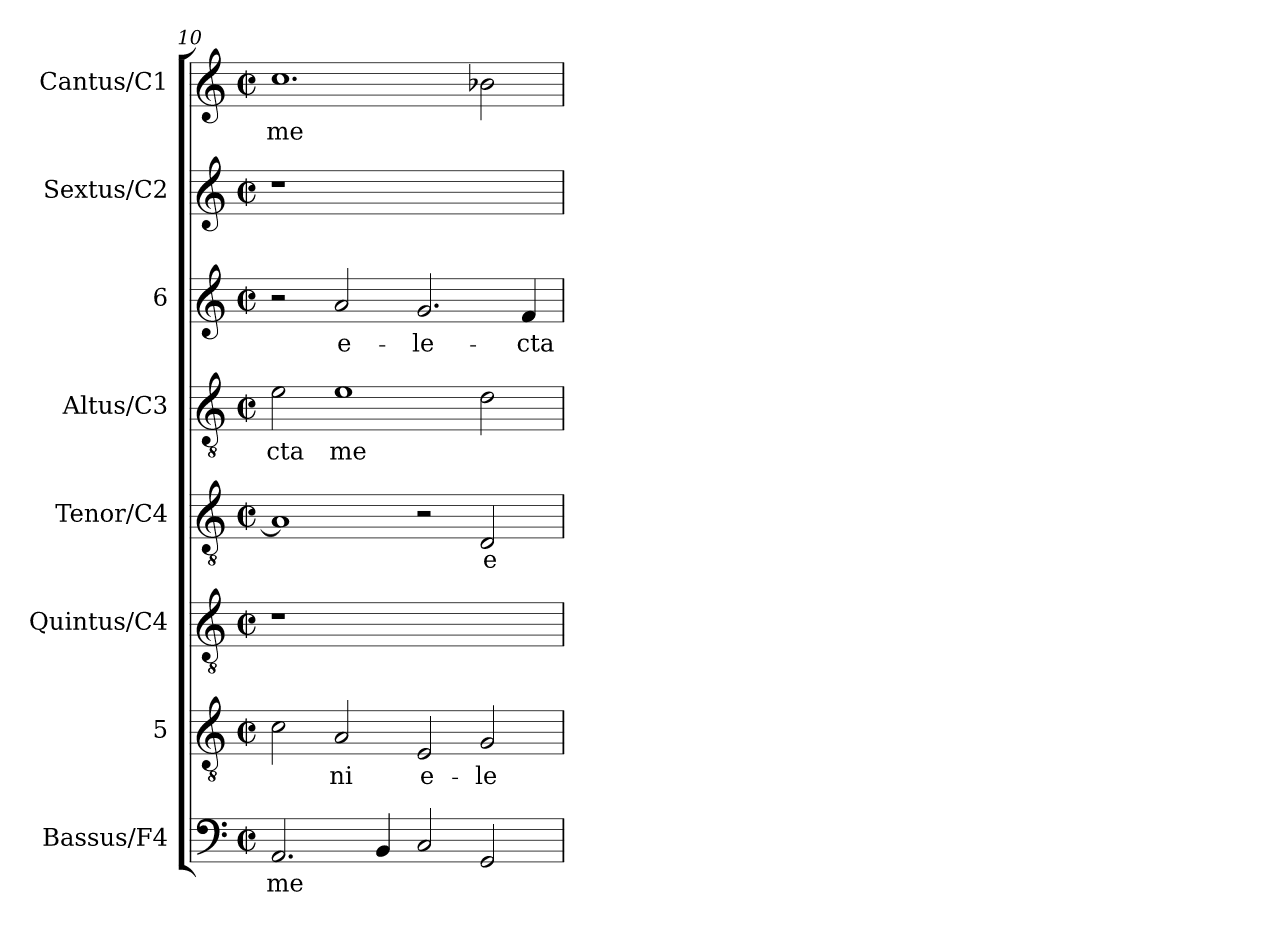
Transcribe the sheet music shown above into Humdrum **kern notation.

**kern	**text	**kern	**text	**kern	**kern	**text	**kern	**text	**kern	**text	**kern	**kern	**text
*part8	*part8	*part7	*part7	*part6	*part5	*part5	*part4	*part4	*part3	*part3	*part2	*part1	*part1
*staff8	*staff8	*staff7	*staff7	*staff6	*staff5	*staff5	*staff4	*staff4	*staff3	*staff3	*staff2	*staff1	*staff1
*I"Bassus/F4	*	*I"5	*	*I"Quintus/C4	*I"Tenor/C4	*	*I"Altus/C3	*	*I"6	*	*I"Sextus/C2	*I"Cantus/C1	*
*I'B	*	*	*	*	*I'T	*	*I'A	*	*	*	*	*I'C	*
*clefF4	*	*clefGv2	*	*clefGv2	*clefGv2	*	*clefGv2	*	*clefG2	*	*clefG2	*clefG2	*
*k[]	*	*k[]	*	*k[]	*k[]	*	*k[]	*	*k[]	*	*k[]	*k[]	*
*C:	*	*C:	*	*C:	*C:	*	*C:	*	*C:	*	*C:	*C:	*
*M2/2	*	*M2/2	*	*M2/2	*M2/2	*	*M2/2	*	*M2/2	*	*M2/2	*M2/2	*
*met(c|)	*	*met(c|)	*	*met(c|)	*met(c|)	*	*met(c|)	*	*met(c|)	*	*met(c|)	*met(c|)	*
=10	=10	=10	=10	=10	=10	=10	=10	=10	=10	=10	=10	=10	=10
!	!LO:LY:b:cj	!	!LO:LY:b:rj	!	!	!LO:LY:b:cj	!	!LO:LY:b:cj	!	!	!	!	!LO:LY:b:cj
2.AA/	me-	2c\	--	1r	1A]	.	2e\	-cta	2r	.	1r	1.cc	me-
!	!	!	!LO:LY:b:rj	!	!	!	!	!LO:LY:b:cj	!	!LO:LY:b:cj	!	!	!
.	.	2A/	-ni	.	.	.	1e	me-	2a/	e-	.	.	.
!	!LO:LY:b:cj	!	!	!	!	!	!	!	!	!	!	!	!
4BB/	--	.	.	.	.	.	.	.	.	.	.	.	.
!	!LO:LY:b:cj	!	!LO:LY:b:rj	!	!	!	!	!	!	!LO:LY:b:cj	!	!	!
2C/	--	2E/	e-	1ryy	2r	.	.	.	2.g/	-le-	1ryy	.	.
!	!LO:LY:b:cj	!	!LO:LY:b:rj	!	!	!LO:LY:b:cj	!	!LO:LY:b:cj	!	!	!	!	!LO:LY:b:cj
2GG/	--	2G/	-le-	.	2D/	e-	2d\	--	.	.	.	2b-X\	--
!	!	!	!	!	!	!	!	!	!	!LO:LY:b:cj	!	!	!
.	.	.	.	.	.	.	.	.	4f/	-cta	.	.	.
=	=	=	=	=	=	=	=	=	=	=	=	=	=
*-	*-	*-	*-	*-	*-	*-	*-	*-	*-	*-	*-	*-	*-
